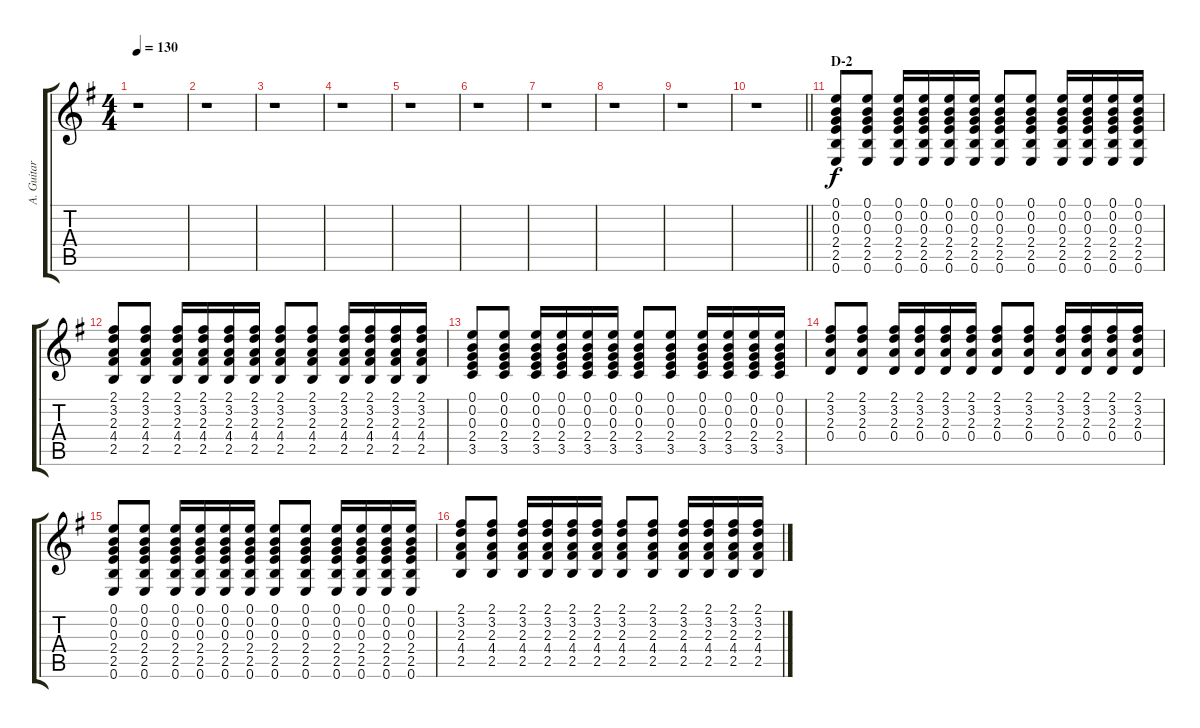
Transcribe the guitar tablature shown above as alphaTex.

\track ("A. Guitar" "A. Guitar") {instrument acousticguitarsteel}
\staff {score tabs}
\tuning (E4 B3 G3 D3 A2 E2) {hide}
\ts (4 4)
\tempo 130
\clef g2
\ks g
r.1{dy f} |
r.1 |
r.1 |
r.1 |
r.1 |
r.1 |
r.1 |
r.1 |
r.1 |
\barLineRight lightlight
r.1 |
\section ("" "D-2")
(0.1 0.2 0.3 2.4 2.5 0.6).8 (0.1 0.2 0.3 2.4 2.5 0.6).8 (0.1 0.2 0.3 2.4 2.5 0.6).16 (0.1 0.2 0.3 2.4 2.5 0.6).16 (0.1 0.2 0.3 2.4 2.5 0.6).16 (0.1 0.2 0.3 2.4 2.5 0.6).16 (0.1 0.2 0.3 2.4 2.5 0.6).8 (0.1 0.2 0.3 2.4 2.5 0.6).8 (0.1 0.2 0.3 2.4 2.5 0.6).16 (0.1 0.2 0.3 2.4 2.5 0.6).16 (0.1 0.2 0.3 2.4 2.5 0.6).16 (0.1 0.2 0.3 2.4 2.5 0.6).16 |
(2.1 3.2 2.3 4.4 2.5).8 (2.1 3.2 2.3 4.4 2.5).8 (2.1 3.2 2.3 4.4 2.5).16 (2.1 3.2 2.3 4.4 2.5).16 (2.1 3.2 2.3 4.4 2.5).16 (2.1 3.2 2.3 4.4 2.5).16 (2.1 3.2 2.3 4.4 2.5).8 (2.1 3.2 2.3 4.4 2.5).8 (2.1 3.2 2.3 4.4 2.5).16 (2.1 3.2 2.3 4.4 2.5).16 (2.1 3.2 2.3 4.4 2.5).16 (2.1 3.2 2.3 4.4 2.5).16 |
(0.1 0.2 0.3 2.4 3.5).8 (0.1 0.2 0.3 2.4 3.5).8 (0.1 0.2 0.3 2.4 3.5).16 (0.1 0.2 0.3 2.4 3.5).16 (0.1 0.2 0.3 2.4 3.5).16 (0.1 0.2 0.3 2.4 3.5).16 (0.1 0.2 0.3 2.4 3.5).8 (0.1 0.2 0.3 2.4 3.5).8 (0.1 0.2 0.3 2.4 3.5).16 (0.1 0.2 0.3 2.4 3.5).16 (0.1 0.2 0.3 2.4 3.5).16 (0.1 0.2 0.3 2.4 3.5).16 |
(2.1 3.2 2.3 0.4).8 (2.1 3.2 2.3 0.4).8 (2.1 3.2 2.3 0.4).16 (2.1 3.2 2.3 0.4).16 (2.1 3.2 2.3 0.4).16 (2.1 3.2 2.3 0.4).16 (2.1 3.2 2.3 0.4).8 (2.1 3.2 2.3 0.4).8 (2.1 3.2 2.3 0.4).16 (2.1 3.2 2.3 0.4).16 (2.1 3.2 2.3 0.4).16 (2.1 3.2 2.3 0.4).16 |
(0.1 0.2 0.3 2.4 2.5 0.6).8 (0.1 0.2 0.3 2.4 2.5 0.6).8 (0.1 0.2 0.3 2.4 2.5 0.6).16 (0.1 0.2 0.3 2.4 2.5 0.6).16 (0.1 0.2 0.3 2.4 2.5 0.6).16 (0.1 0.2 0.3 2.4 2.5 0.6).16 (0.1 0.2 0.3 2.4 2.5 0.6).8 (0.1 0.2 0.3 2.4 2.5 0.6).8 (0.1 0.2 0.3 2.4 2.5 0.6).16 (0.1 0.2 0.3 2.4 2.5 0.6).16 (0.1 0.2 0.3 2.4 2.5 0.6).16 (0.1 0.2 0.3 2.4 2.5 0.6).16 |
(2.1 3.2 2.3 4.4 2.5).8 (2.1 3.2 2.3 4.4 2.5).8 (2.1 3.2 2.3 4.4 2.5).16 (2.1 3.2 2.3 4.4 2.5).16 (2.1 3.2 2.3 4.4 2.5).16 (2.1 3.2 2.3 4.4 2.5).16 (2.1 3.2 2.3 4.4 2.5).8 (2.1 3.2 2.3 4.4 2.5).8 (2.1 3.2 2.3 4.4 2.5).16 (2.1 3.2 2.3 4.4 2.5).16 (2.1 3.2 2.3 4.4 2.5).16 (2.1 3.2 2.3 4.4 2.5).16
